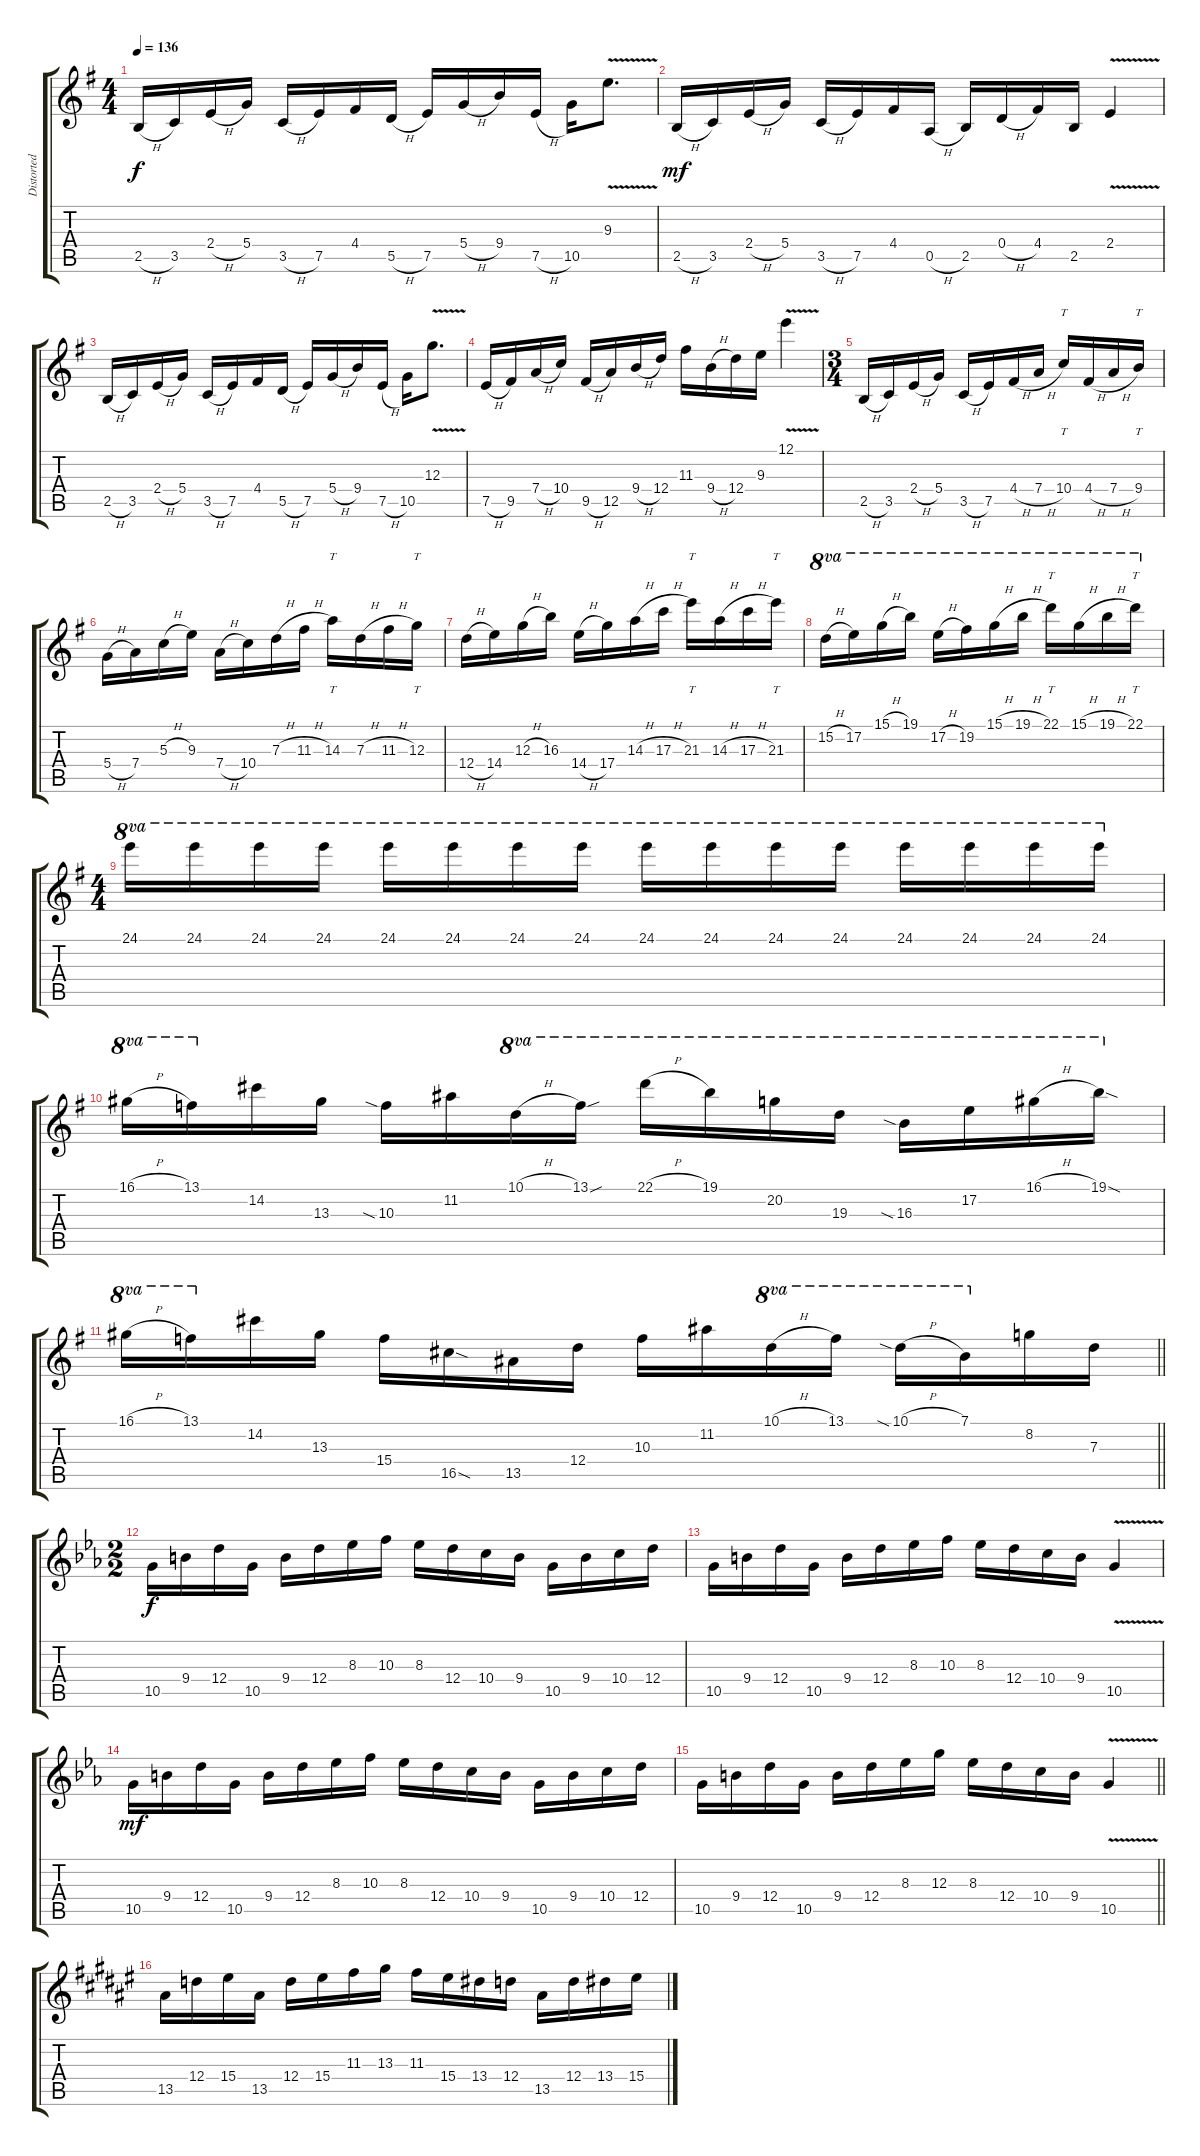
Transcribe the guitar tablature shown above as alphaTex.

\track ("Distorted [Right]" "Distorted ") {instrument overdrivenguitar}
\staff {score tabs}
\tuning (E4 B3 G3 D3 A2 E2) {hide}
\ts (4 4)
\tempo 136
\clef g2
\ks g
2.5{h}.16{dy f} 3.5.16 2.4{h}.16 5.4.16 3.5{h}.16 7.5.16 4.4.16 5.5{h}.16 7.5.16 5.4{h}.16 9.4.16 7.5{h}.16 10.5.16 9.3{v}.8{d} |
2.5{h}.16{dy mf} 3.5.16 2.4{h}.16 5.4.16 3.5{h}.16 7.5.16 4.4.16 0.5{h}.16 2.5.16 0.4{h}.16 4.4.16 2.5.16 2.4{v}.4 |
2.5{h}.16 3.5.16 2.4{h}.16 5.4.16 3.5{h}.16 7.5.16 4.4.16 5.5{h}.16 7.5.16 5.4{h}.16 9.4.16 7.5{h}.16 10.5.16 12.3{v}.8{d} |
7.5{h}.16 9.5.16 7.4{h}.16 10.4.16 9.5{h}.16 12.5.16 9.4{h}.16 12.4.16 11.3.16 9.4{h}.16 12.4.16 9.3.16 12.1{v}.4 |
\ts (3 4)
2.5{h}.16 3.5.16 2.4{h}.16 5.4.16 3.5{h}.16 7.5.16 4.4{h}.16 7.4{h}.16 10.4.16{tt} 4.4{h}.16 7.4{h}.16 9.4.16{tt} |
5.4{h}.16 7.4.16 5.3{h}.16 9.3.16 7.4{h}.16 10.4.16 7.3{h}.16 11.3{h}.16 14.3.16{tt} 7.3{h}.16 11.3{h}.16 12.3.16{tt} |
12.4{h}.16 14.4.16 12.3{h}.16 16.3.16 14.4{h}.16 17.4.16 14.3{h}.16 17.3{h}.16 21.3.16{tt} 14.3{h}.16 17.3{h}.16 21.3.16{tt} |
15.2{h}.16{ot 8va} 17.2.16{ot 8va} 15.1{h}.16{ot 8va} 19.1.16{ot 8va} 17.2{h}.16{ot 8va} 19.2.16{ot 8va} 15.1{h}.16{ot 8va} 19.1{h}.16{ot 8va} 22.1.16{tt ot 8va} 15.1{h}.16{ot 8va} 19.1{h}.16{ot 8va} 22.1.16{tt ot 8va} |
\ts (4 4)
24.1.16{ot 8va} 24.1.16{ot 8va} 24.1.16{ot 8va} 24.1.16{ot 8va} 24.1.16{ot 8va} 24.1.16{ot 8va} 24.1.16{ot 8va} 24.1.16{ot 8va} 24.1.16{ot 8va} 24.1.16{ot 8va} 24.1.16{ot 8va} 24.1.16{ot 8va} 24.1.16{ot 8va} 24.1.16{ot 8va} 24.1.16{ot 8va} 24.1.16{ot 8va} |
16.1{h}.16{ot 8va} 13.1.16{ot 8va} 14.2.16 13.3.16 10.3{sia}.16 11.2.16 10.1{h}.16{ot 8va} 13.1{sou}.16{ot 8va} 22.1{h}.16{ot 8va} 19.1.16{ot 8va} 20.2.16{ot 8va} 19.3.16{ot 8va} 16.3{sia}.16{ot 8va} 17.2.16{ot 8va} 16.1{h}.16{ot 8va} 19.1{sod}.16{ot 8va} |
\barLineRight lightlight
16.1{h}.16{ot 8va} 13.1.16{ot 8va} 14.2.16 13.3.16 15.4.16 16.5{sod}.16 13.5.16 12.4.16 10.3.16 11.2.16 10.1{h}.16{ot 8va} 13.1.16{ot 8va} 10.1{sia h}.16{ot 8va} 7.1.16{ot 8va} 8.2.16 7.3.16 |
\ts (2 2)
\ks eb
10.5.16{dy f} 9.4.16 12.4.16 10.5.16 9.4.16 12.4.16 8.3.16 10.3.16 8.3.16 12.4.16 10.4.16 9.4.16 10.5.16 9.4.16 10.4.16 12.4.16 |
10.5.16 9.4.16 12.4.16 10.5.16 9.4.16 12.4.16 8.3.16 10.3.16 8.3.16 12.4.16 10.4.16 9.4.16 10.5{v}.4 |
10.5.16{dy mf} 9.4.16 12.4.16 10.5.16 9.4.16 12.4.16 8.3.16 10.3.16 8.3.16 12.4.16 10.4.16 9.4.16 10.5.16 9.4.16 10.4.16 12.4.16 |
\barLineRight lightlight
10.5.16 9.4.16 12.4.16 10.5.16 9.4.16 12.4.16 8.3.16 12.3.16 8.3.16 12.4.16 10.4.16 9.4.16 10.5{v}.4 |
\ks f#
13.5.16 12.4.16 15.4.16 13.5.16 12.4.16 15.4.16 11.3.16 13.3.16 11.3.16 15.4.16 13.4.16 12.4.16 13.5.16 12.4.16 13.4.16 15.4.16
